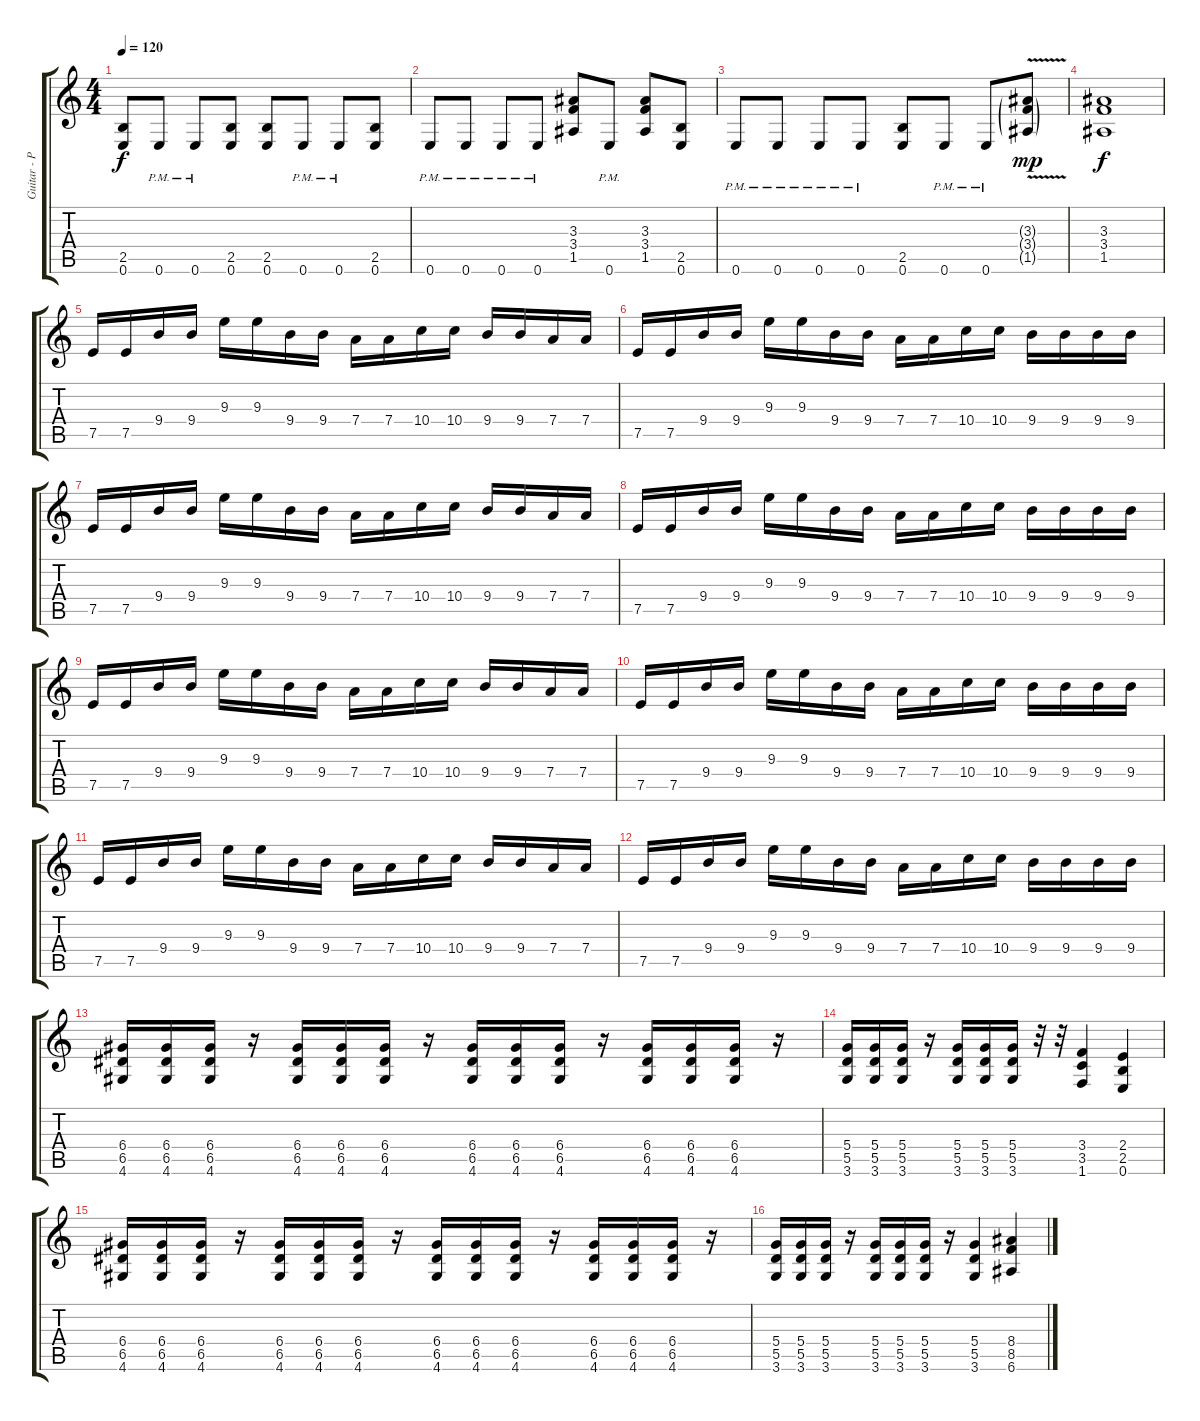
\track ("Guitar - Peter" "Guitar - P") {instrument distortionguitar}
\staff {score tabs}
\tuning (E4 B3 G3 D3 A2 E2) {hide}
\ts (4 4)
\tempo 120
\clef g2
\ks c
(2.5 0.6).8{dy f} 0.6{pm}.8 0.6{pm}.8 (2.5 0.6).8 (2.5 0.6).8 0.6{pm}.8 0.6{pm}.8 (2.5 0.6).8 |
0.6{pm}.8 0.6{pm}.8 0.6{pm}.8 0.6{pm}.8 (3.3 3.4 1.5).8 0.6{pm}.8 (3.3 3.4 1.5).8 (2.5 0.6).8 |
0.6{pm}.8 0.6{pm}.8 0.6{pm}.8 0.6{pm}.8 (2.5 0.6).8 0.6{pm}.8 0.6{pm}.8 (3.3{g} 3.4{g} 1.5{v g}).8{dy mp} |
(3.3 3.4 1.5).1{dy f} |
7.5.16 7.5.16 9.4.16 9.4.16 9.3.16 9.3.16 9.4.16 9.4.16 7.4.16 7.4.16 10.4.16 10.4.16 9.4.16 9.4.16 7.4.16 7.4.16 |
7.5.16 7.5.16 9.4.16 9.4.16 9.3.16 9.3.16 9.4.16 9.4.16 7.4.16 7.4.16 10.4.16 10.4.16 9.4.16 9.4.16 9.4.16 9.4.16 |
7.5.16 7.5.16 9.4.16 9.4.16 9.3.16 9.3.16 9.4.16 9.4.16 7.4.16 7.4.16 10.4.16 10.4.16 9.4.16 9.4.16 7.4.16 7.4.16 |
7.5.16 7.5.16 9.4.16 9.4.16 9.3.16 9.3.16 9.4.16 9.4.16 7.4.16 7.4.16 10.4.16 10.4.16 9.4.16 9.4.16 9.4.16 9.4.16 |
7.5.16 7.5.16 9.4.16 9.4.16 9.3.16 9.3.16 9.4.16 9.4.16 7.4.16 7.4.16 10.4.16 10.4.16 9.4.16 9.4.16 7.4.16 7.4.16 |
7.5.16 7.5.16 9.4.16 9.4.16 9.3.16 9.3.16 9.4.16 9.4.16 7.4.16 7.4.16 10.4.16 10.4.16 9.4.16 9.4.16 9.4.16 9.4.16 |
7.5.16 7.5.16 9.4.16 9.4.16 9.3.16 9.3.16 9.4.16 9.4.16 7.4.16 7.4.16 10.4.16 10.4.16 9.4.16 9.4.16 7.4.16 7.4.16 |
7.5.16 7.5.16 9.4.16 9.4.16 9.3.16 9.3.16 9.4.16 9.4.16 7.4.16 7.4.16 10.4.16 10.4.16 9.4.16 9.4.16 9.4.16 9.4.16 |
(6.4 6.5 4.6).16 (6.4 6.5 4.6).16 (6.4 6.5 4.6).16 r.16 (6.4 6.5 4.6).16 (6.4 6.5 4.6).16 (6.4 6.5 4.6).16 r.16 (6.4 6.5 4.6).16 (6.4 6.5 4.6).16 (6.4 6.5 4.6).16 r.16 (6.4 6.5 4.6).16 (6.4 6.5 4.6).16 (6.4 6.5 4.6).16 r.16 |
(5.4 5.5 3.6).16 (5.4 5.5 3.6).16 (5.4 5.5 3.6).16 r.16 (5.4 5.5 3.6).16 (5.4 5.5 3.6).16 (5.4 5.5 3.6).16 r.32 r.32 (3.4 3.5 1.6).4 (2.4 2.5 0.6).4 |
(6.4 6.5 4.6).16 (6.4 6.5 4.6).16 (6.4 6.5 4.6).16 r.16 (6.4 6.5 4.6).16 (6.4 6.5 4.6).16 (6.4 6.5 4.6).16 r.16 (6.4 6.5 4.6).16 (6.4 6.5 4.6).16 (6.4 6.5 4.6).16 r.16 (6.4 6.5 4.6).16 (6.4 6.5 4.6).16 (6.4 6.5 4.6).16 r.16 |
(5.4 5.5 3.6).16 (5.4 5.5 3.6).16 (5.4 5.5 3.6).16 r.16 (5.4 5.5 3.6).16 (5.4 5.5 3.6).16 (5.4 5.5 3.6).16 r.16 (5.4 5.5 3.6).4 (8.4 8.5 6.6).4
